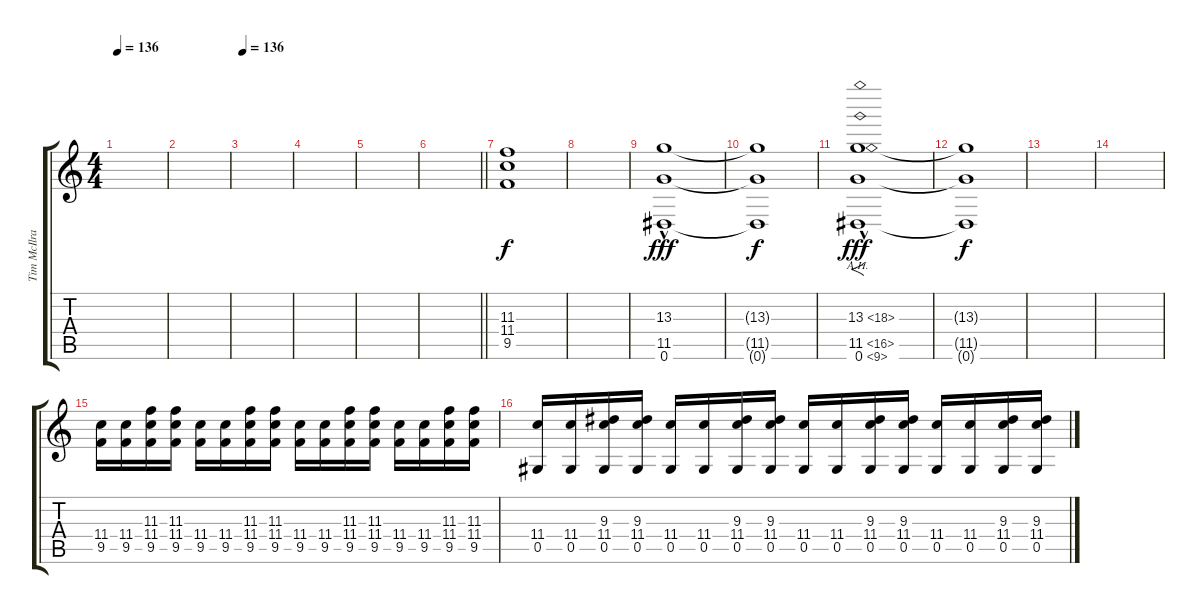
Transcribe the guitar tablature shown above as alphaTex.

\track ("Tim McIlrath (Guitar Clean)" "Tim McIlra") {instrument electricguitarjazz}
\staff {score tabs}
\tuning (Eb4 Bb3 Gb3 Db3 Ab2 Eb2) {hide}
\ts (4 4)
\tempo 136
\clef g2
\ks c
|
|
\tempo 136
|
|
|
\barLineRight lightlight
|
(11.3 11.4 9.5).1 |
|
(13.3 11.5{hac} 0.6).1{dy fff} |
(13.3{t} 11.5{t} 0.6{t}).1{dy f} |
(13.3{ah 5} 11.5{ah 5 hac} 0.6{ah 9}).1{f dy fff} |
(13.3{t} 11.5{t} 0.6{t}).1{dy f} |
|
|
(11.4 9.5).16 (11.4 9.5).16 (11.3 11.4 9.5).16 (11.3 11.4 9.5).16 (11.4 9.5).16 (11.4 9.5).16 (11.3 11.4 9.5).16 (11.3 11.4 9.5).16 (11.4 9.5).16 (11.4 9.5).16 (11.3 11.4 9.5).16 (11.3 11.4 9.5).16 (11.4 9.5).16 (11.4 9.5).16 (11.3 11.4 9.5).16 (11.3 11.4 9.5).16 |
(11.4 0.5).16 (11.4 0.5).16 (9.3 11.4 0.5).16 (9.3 11.4 0.5).16 (11.4 0.5).16 (11.4 0.5).16 (9.3 11.4 0.5).16 (9.3 11.4 0.5).16 (11.4 0.5).16 (11.4 0.5).16 (9.3 11.4 0.5).16 (9.3 11.4 0.5).16 (11.4 0.5).16 (11.4 0.5).16 (9.3 11.4 0.5).16 (9.3 11.4 0.5).16
